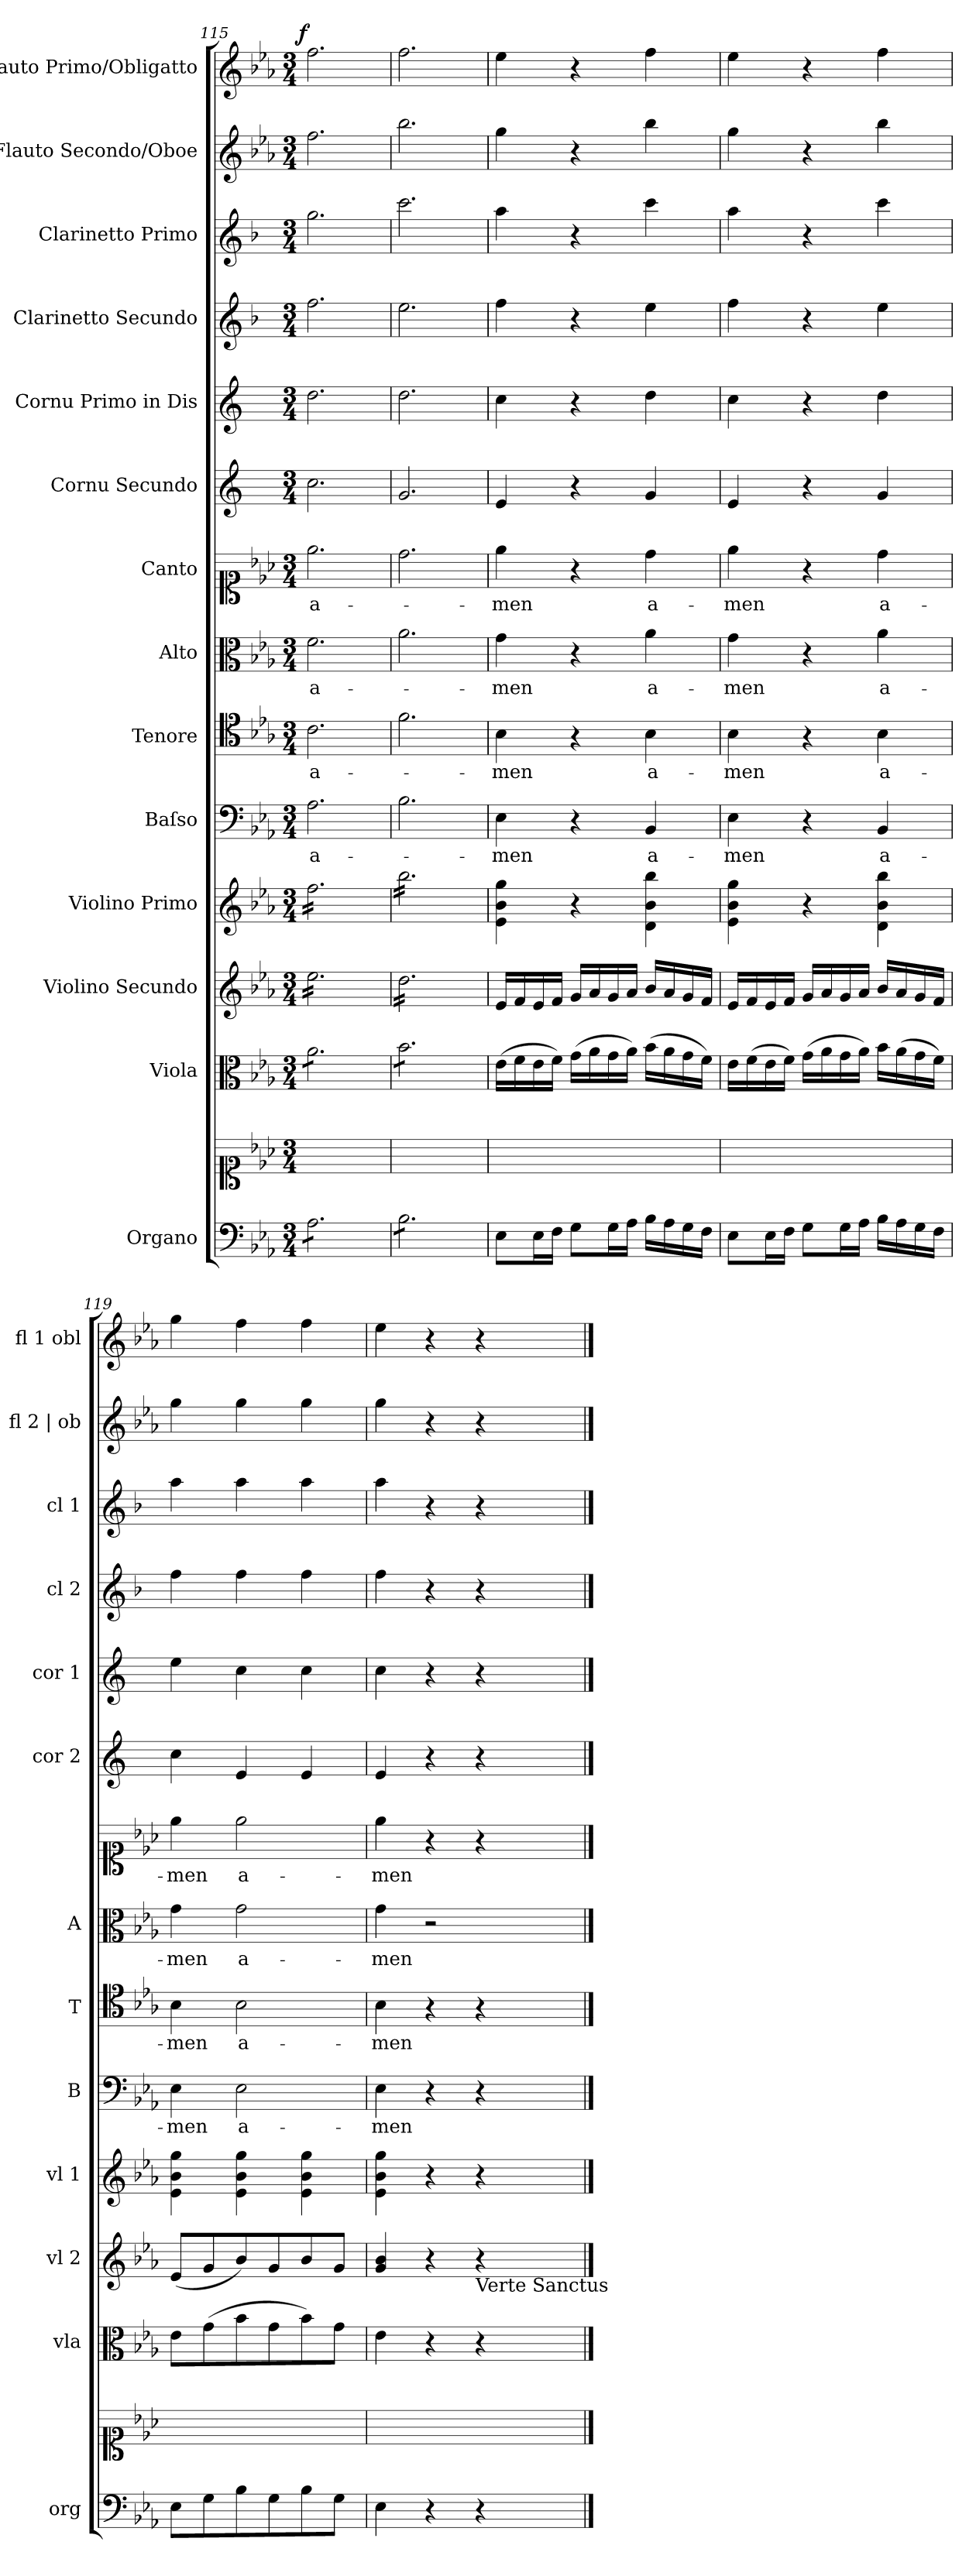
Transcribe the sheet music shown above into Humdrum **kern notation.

**kern	**kern	**kern	**kern	**kern	**kern	**text	**kern	**text	**kern	**text	**kern	**text	**kern	**kern	**kern	**kern	**kern	**kern	**dynam
*part14	*part14	*part13	*part12	*part11	*part10	*part10	*part9	*part9	*part8	*part8	*part7	*part7	*part6	*part5	*part4	*part3	*part2	*part1	*part1
*staff15	*staff14	*staff13	*staff12	*staff11	*staff10	*staff10	*staff9	*staff9	*staff8	*staff8	*staff7	*staff7	*staff6	*staff5	*staff4	*staff3	*staff2	*staff1	*staff1
*I"Organo	*	*I"Viola	*I"Violino Secundo	*I"Violino Primo	*I"Baſso	*	*I"Tenore	*	*I"Alto	*	*I"Canto	*	*I"Cornu Secundo	*I"Cornu Primo in Dis	*I"Clarinetto Secundo	*I"Clarinetto Primo	*I"Flauto Secondo/Oboe	*I"Flauto Primo/Obligatto	*
*I'org	*	*I'vla	*I'vl 2	*I'vl 1	*I'B	*	*I'T	*	*I'A	*	*	*	*I'cor 2	*I'cor 1	*I'cl 2	*I'cl 1	*I'fl 2 | ob	*I'fl 1 obl	*
*clefF4	*clefC1	*clefC3	*clefG2	*clefG2	*clefF4	*	*clefC4	*	*clefC3	*	*clefC1	*	*clefG2	*clefG2	*clefG2	*clefG2	*clefG2	*clefG2	*
*	*	*	*	*	*	*	*	*	*	*	*	*	*ITrd-2c-3	*ITrd-2c-3	*ITrd1c2	*ITrd1c2	*	*	*
*k[b-e-a-]	*k[b-e-a-]	*k[b-e-a-]	*k[b-e-a-]	*k[b-e-a-]	*k[b-e-a-]	*	*k[b-e-a-]	*	*k[b-e-a-]	*	*k[b-e-a-]	*	*k[b-e-a-]	*k[b-e-a-]	*k[b-e-a-]	*k[b-e-a-]	*k[b-e-a-]	*k[b-e-a-]	*
*E-:	*E-:	*E-:	*E-:	*E-:	*E-:	*	*E-:	*	*E-:	*	*E-:	*	*E-:	*E-:	*E-:	*E-:	*E-:	*E-:	*
*M3/4	*M3/4	*M3/4	*M3/4	*M3/4	*M3/4	*	*M3/4	*	*M3/4	*	*M3/4	*	*M3/4	*M3/4	*M3/4	*M3/4	*M3/4	*M3/4	*
=115	=115	=115	=115	=115	=115	=115	=115	=115	=115	=115	=115	=115	=115	=115	=115	=115	=115	=115	=115
!	!	!	!	!	!	!	!	!	!	!	!	!	!	!	!	!	!	!	!LO:DY:a:rj
*tremolo	*	*	*	*	*	*	*	*	*	*	*	*	*	*	*	*	*	*	*
*	*	*tremolo	*	*	*	*	*	*	*	*	*	*	*	*	*	*	*	*	*
*	*	*	*tremolo	*	*	*	*	*	*	*	*	*	*	*	*	*	*	*	*
*	*	*	*	*tremolo	*	*	*	*	*	*	*	*	*	*	*	*	*	*	*
8A-\L	2.ryy	8a-\L	16ee-\LL	16ff\LL	2.A-\	a-	2.c\	a-	2.f\	a-	2.ee-\	a-	2.ee-\	2.ff\	2.ee-\	2.ff\	2.ff\	2.ff\	f
.	.	.	16ee-\	16ff\	.	.	.	.	.	.	.	.	.	.	.	.	.	.	.
8A-\	.	8a-\	16ee-\	16ff\	.	.	.	.	.	.	.	.	.	.	.	.	.	.	.
.	.	.	16ee-\	16ff\	.	.	.	.	.	.	.	.	.	.	.	.	.	.	.
8A-\	.	8a-\	16ee-\	16ff\	.	.	.	.	.	.	.	.	.	.	.	.	.	.	.
.	.	.	16ee-\	16ff\	.	.	.	.	.	.	.	.	.	.	.	.	.	.	.
8A-\	.	8a-\	16ee-\	16ff\	.	.	.	.	.	.	.	.	.	.	.	.	.	.	.
.	.	.	16ee-\	16ff\	.	.	.	.	.	.	.	.	.	.	.	.	.	.	.
8A-\	.	8a-\	16ee-\	16ff\	.	.	.	.	.	.	.	.	.	.	.	.	.	.	.
.	.	.	16ee-\	16ff\	.	.	.	.	.	.	.	.	.	.	.	.	.	.	.
8A-\J	.	8a-\J	16ee-\	16ff\	.	.	.	.	.	.	.	.	.	.	.	.	.	.	.
.	.	.	16ee-\JJ	16ff\JJ	.	.	.	.	.	.	.	.	.	.	.	.	.	.	.
=116	=116	=116	=116	=116	=116	=116	=116	=116	=116	=116	=116	=116	=116	=116	=116	=116	=116	=116	=116
8B-\L	2.ryy	8b-\L	16dd\LL	16bb-\LL	2.B-\	.	2.f\	.	2.a-\	.	2.dd\	.	2.b-/	2.ff\	2.dd\	2.bb-\	2.bb-\	2.ff\	.
.	.	.	16dd\	16bb-\	.	.	.	.	.	.	.	.	.	.	.	.	.	.	.
8B-\	.	8b-\	16dd\	16bb-\	.	.	.	.	.	.	.	.	.	.	.	.	.	.	.
.	.	.	16dd\	16bb-\	.	.	.	.	.	.	.	.	.	.	.	.	.	.	.
8B-\	.	8b-\	16dd\	16bb-\	.	.	.	.	.	.	.	.	.	.	.	.	.	.	.
.	.	.	16dd\	16bb-\	.	.	.	.	.	.	.	.	.	.	.	.	.	.	.
8B-\	.	8b-\	16dd\	16bb-\	.	.	.	.	.	.	.	.	.	.	.	.	.	.	.
.	.	.	16dd\	16bb-\	.	.	.	.	.	.	.	.	.	.	.	.	.	.	.
8B-\	.	8b-\	16dd\	16bb-\	.	.	.	.	.	.	.	.	.	.	.	.	.	.	.
.	.	.	16dd\	16bb-\	.	.	.	.	.	.	.	.	.	.	.	.	.	.	.
8B-\J	.	8b-\J	16dd\	16bb-\	.	.	.	.	.	.	.	.	.	.	.	.	.	.	.
*	*	*Xtremolo	*	*	*	*	*	*	*	*	*	*	*	*	*	*	*	*	*
*Xtremolo	*	*	*	*	*	*	*	*	*	*	*	*	*	*	*	*	*	*	*
.	.	.	16dd\JJ	16bb-\JJ	.	.	.	.	.	.	.	.	.	.	.	.	.	.	.
*	*	*	*	*Xtremolo	*	*	*	*	*	*	*	*	*	*	*	*	*	*	*
*	*	*	*Xtremolo	*	*	*	*	*	*	*	*	*	*	*	*	*	*	*	*
=117	=117	=117	=117	=117	=117	=117	=117	=117	=117	=117	=117	=117	=117	=117	=117	=117	=117	=117	=117
8E-\L	2.ryy	(>16e-\LL	16e-/LL	4e-\ 4b-\ 4gg\	4E-\	-men	4B-\	-men	4g\	-men	4ee-\	-men	4g/	4ee-\	4ee-\	4gg\	4gg\	4ee-\	.
.	.	16f\	16f/	.	.	.	.	.	.	.	.	.	.	.	.	.	.	.	.
16E-\L	.	16e-\	16e-/	.	.	.	.	.	.	.	.	.	.	.	.	.	.	.	.
16F\JJ	.	16f\JJ)	16f/JJ	.	.	.	.	.	.	.	.	.	.	.	.	.	.	.	.
8G\L	.	(>16g\LL	16g/LL	4r	4r	.	4r	.	4r	.	4r	.	4r	4r	4r	4r	4r	4r	.
.	.	16a-\	16a-/	.	.	.	.	.	.	.	.	.	.	.	.	.	.	.	.
16G\L	.	16g\	16g/	.	.	.	.	.	.	.	.	.	.	.	.	.	.	.	.
16A-\JJ	.	16a-\JJ)	16a-/JJ	.	.	.	.	.	.	.	.	.	.	.	.	.	.	.	.
!	!	!	!	!	!	!LO:LY:i	!	!LO:LY:i	!	!LO:LY:i	!	!LO:LY:i	!	!	!	!	!	!	!
16B-\LL	.	(>16b-\LL	16b-/LL	4d\ 4b-\ 4bb-\	4BB-/	a-	4B-\	a-	4a-\	a-	4dd\	a-	4b-/	4ff\	4dd\	4bb-\	4bb-\	4ff\	.
16A-\	.	16a-\	16a-/	.	.	.	.	.	.	.	.	.	.	.	.	.	.	.	.
16G\	.	16g\	16g/	.	.	.	.	.	.	.	.	.	.	.	.	.	.	.	.
16F\JJ	.	16f\JJ)	16f/JJ	.	.	.	.	.	.	.	.	.	.	.	.	.	.	.	.
=118	=118	=118	=118	=118	=118	=118	=118	=118	=118	=118	=118	=118	=118	=118	=118	=118	=118	=118	=118
!	!	!	!	!	!	!LO:LY:i	!	!LO:LY:i	!	!LO:LY:i	!	!LO:LY:i	!	!	!	!	!	!	!
8E-\L	2.ryy	16e-\LL	16e-/LL	4e-\ 4b-\ 4gg\	4E-\	-men	4B-\	-men	4g\	-men	4ee-\	-men	4g/	4ee-\	4ee-\	4gg\	4gg\	4ee-\	.
.	.	(>16f\	16f/	.	.	.	.	.	.	.	.	.	.	.	.	.	.	.	.
16E-\L	.	16e-\	16e-/	.	.	.	.	.	.	.	.	.	.	.	.	.	.	.	.
16F\JJ	.	16f\JJ)	16f/JJ	.	.	.	.	.	.	.	.	.	.	.	.	.	.	.	.
8G\L	.	(>16g\LL	16g/LL	4r	4r	.	4r	.	4r	.	4r	.	4r	4r	4r	4r	4r	4r	.
.	.	16a-\	16a-/	.	.	.	.	.	.	.	.	.	.	.	.	.	.	.	.
16G\L	.	16g\	16g/	.	.	.	.	.	.	.	.	.	.	.	.	.	.	.	.
16A-\JJ	.	16a-\JJ)	16a-/JJ	.	.	.	.	.	.	.	.	.	.	.	.	.	.	.	.
!	!	!	!	!	!	!LO:LY:i	!	!	!	!LO:LY:i	!	!	!	!	!	!	!	!	!
16B-\LL	.	16b-\LL	16b-/LL	4d\ 4b-\ 4bb-\	4BB-/	a-	4B-\	a-	4a-\	a-	4dd\	a-	4b-/	4ff\	4dd\	4bb-\	4bb-\	4ff\	.
16A-\	.	(>16a-\	16a-/	.	.	.	.	.	.	.	.	.	.	.	.	.	.	.	.
16G\	.	16g\	16g/	.	.	.	.	.	.	.	.	.	.	.	.	.	.	.	.
16F\JJ	.	16f\JJ)	16f/JJ	.	.	.	.	.	.	.	.	.	.	.	.	.	.	.	.
=119	=119	=119	=119	=119	=119	=119	=119	=119	=119	=119	=119	=119	=119	=119	=119	=119	=119	=119	=119
!	!	!	!	!	!	!LO:LY:i	!	!	!	!LO:LY:i	!	!	!	!	!	!	!	!	!
8E-\L	2.ryy	8e-\L	(<8e-/L	4e-\ 4b-\ 4gg\	4E-\	-men	4B-\	-men	4g\	-men	4ee-\	-men	4ee-\	4gg\	4ee-\	4gg\	4gg\	4gg\	.
8G\	.	(>8g\	8g/	.	.	.	.	.	.	.	.	.	.	.	.	.	.	.	.
8B-\	.	8b-\	8b-/)	4e-\ 4b-\ 4gg\	2E-\	a-	2B-\	a-	2g\	a-	2ee-\	a-	4g/	4ee-\	4ee-\	4gg\	4gg\	4ff\	.
8G\	.	8g\	8g/	.	.	.	.	.	.	.	.	.	.	.	.	.	.	.	.
8B-\	.	8b-\)	8b-/	4e-\ 4b-\ 4gg\	.	.	.	.	.	.	.	.	4g/	4ee-\	4ee-\	4gg\	4gg\	4ff\	.
8G\J	.	8g\J	8g/J	.	.	.	.	.	.	.	.	.	.	.	.	.	.	.	.
=120	=120	=120	=120	=120	=120	=120	=120	=120	=120	=120	=120	=120	=120	=120	=120	=120	=120	=120	=120
4E-\	2.ryy	4e-\	4g/ 4b-/	4e-\ 4b-\ 4gg\	4E-\	-men	4B-\	-men	4g\	-men	4ee-\	-men	4g/	4ee-\	4ee-\	4gg\	4gg\	4ee-\	.
4r	.	4r	4r	4r	4r	.	4r	.	2r	.	4r	.	4r	4r	4r	4r	4r	4r	.
!	!	!	!LO:TX:b:t=Verte Sanctus	!	!	!	!	!	!	!	!	!	!	!	!	!	!	!	!
4r	.	4r	4r	4r	4r	.	4r	.	.	.	4r	.	4r	4r	4r	4r	4r	4r	.
==	==	==	==	==	==	==	==	==	==	==	==	==	==	==	==	==	==	==	==
*-	*-	*-	*-	*-	*-	*-	*-	*-	*-	*-	*-	*-	*-	*-	*-	*-	*-	*-	*-
